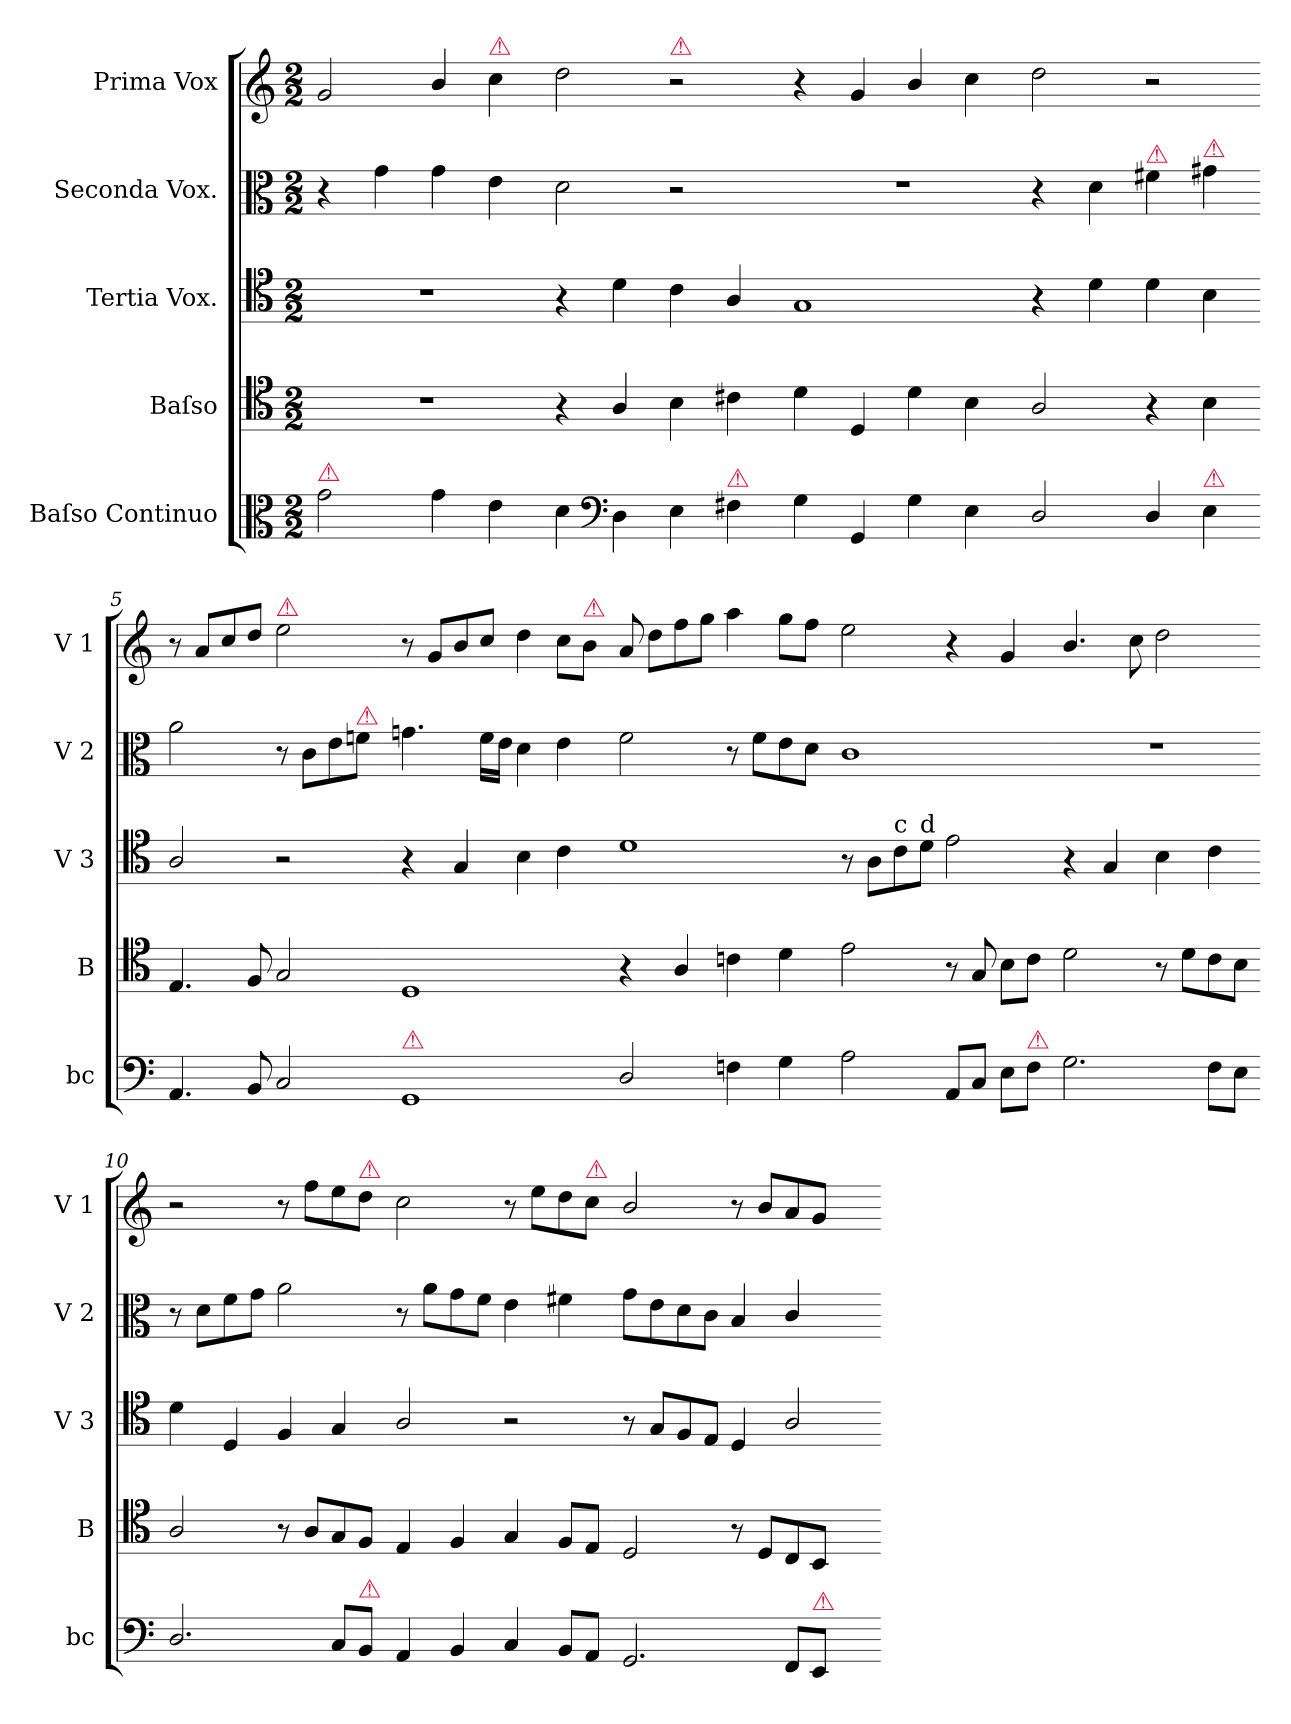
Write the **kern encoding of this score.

**kern	**kern	**kern	**kern	**kern
*part5	*part4	*part3	*part2	*part1
*staff5	*staff4	*staff3	*staff2	*staff1
*I"Baſso Continuo	*I"Baſso	*I"Tertia Vox.	*I"Seconda Vox.	*I"Prima Vox
*I'bc	*I'B	*I'V 3	*I'V 2	*I'V 1
*clefC3	*clefC4	*clefC4	*clefC3	*clefG2
*k[]	*k[]	*k[]	*k[]	*k[]
*M2/2	*M2/2	*M2/2	*M2/2	*M2/2
=1	=1	=1	=1	=1
!LO:TX:a:color=crimson:t=⚠	!	!	!	!
2g\	1r	1r	4r	2g/
.	.	.	4g\	.
4g\	.	.	4g\	4b/
!	!	!	!	!LO:TX:a:color=crimson:t=⚠
4e\	.	.	4e\	4cc\
=2-	=2-	=2-	=2-	=2-
4d\	4r	4r	2d\	2dd\
*clefF4	*	*	*	*
4D\	4A/	4d\	.	.
!	!	!	!	!LO:TX:a:color=crimson:t=⚠
4E\	4B\	4c\	2r	2r
!LO:TX:a:color=crimson:t=⚠	!	!	!	!
4F#X\	4c#X\	4A/	.	.
=3-	=3-	=3-	=3-	=3-
4G\	4d\	1G	1r	4r
4GG/	4D/	.	.	4g/
4G\	4d\	.	.	4b/
4E\	4B\	.	.	4cc\
=4-	=4-	=4-	=4-	=4-
2D/	2A/	4r	4r	2dd\
.	.	4d\	4d\	.
!	!	!	!LO:TX:a:color=crimson:t=⚠	!
4D/	4r	4d\	4f#X\	2r
!	!	!	!LO:TX:a:color=crimson:t=⚠	!
!LO:TX:a:color=crimson:t=⚠	!	!	!	!
4E\	4B\	4B\	4g#X\	.
=5-	=5-	=5-	=5-	=5-
4.AA/	4.E/	2A/	2a\	8r
.	.	.	.	8a/L
.	.	.	.	8cc/
8BB/	8F/	.	.	8dd/J
!	!	!	!	!LO:TX:a:color=crimson:t=⚠
2C/	2G/	2r	8r	2ee\
.	.	.	8c\L	.
.	.	.	8e\	.
!	!	!	!LO:TX:a:color=crimson:t=⚠	!
.	.	.	8fn\J	.
=6-	=6-	=6-	=6-	=6-
!LO:TX:a:color=crimson:t=⚠	!	!	!	!
1GG	1D	4r	4.gn\	8r
.	.	.	.	8g/L
.	.	4G/	.	8b/
.	.	.	16f\LL	8cc/J
.	.	.	16e\JJ	.
.	.	4B\	4d\	4dd\
.	.	4c\	4e\	8cc\L
!	!	!	!	!LO:TX:a:color=crimson:t=⚠
.	.	.	.	8b\J
=7-	=7-	=7-	=7-	=7-
2D/	4r	1d	2f\	8a/
.	.	.	.	8dd\L
.	4A/	.	.	8ff\
.	.	.	.	8gg\J
4Fn\	4cn\	.	8r	4aa\
.	.	.	8f\L	.
4G\	4d\	.	8e\	8gg\L
.	.	.	8d\J	8ff\J
=8-	=8-	=8-	=8-	=8-
2A\	2e\	8r	1c	2ee\
.	.	8A\L	.	.
!	!	!LO:TX:a:t=c	!	!
.	.	8c\	.	.
!	!	!LO:TX:a:t=d	!	!
.	.	8d\J	.	.
8AA/L	8r	2e\	.	4r
8C/J	8G/	.	.	.
8E\L	8B\L	.	.	4g/
!LO:TX:a:color=crimson:t=⚠	!	!	!	!
8F\J	8c\J	.	.	.
=9-	=9-	=9-	=9-	=9-
2.G\	2d\	4r	1r	4.b/
.	.	4G/	.	.
.	.	.	.	8cc\
.	8r	4B\	.	2dd\
.	8d\L	.	.	.
8F\L	8c\	4c\	.	.
8E\J	8B\J	.	.	.
=10-	=10-	=10-	=10-	=10-
2.D/	2A/	4d\	8r	2r
.	.	.	8d\L	.
.	.	4D/	8f\	.
.	.	.	8g\J	.
.	8r	4F/	2a\	8r
.	8A/L	.	.	8ff\L
8C/L	8G/	4G/	.	8ee\
!	!	!	!	!LO:TX:a:color=crimson:t=⚠
!LO:TX:a:color=crimson:t=⚠	!	!	!	!
8BB/J	8F/J	.	.	8dd\J
=11-	=11-	=11-	=11-	=11-
4AA/	4E/	2A/	8r	2cc\
.	.	.	8a\L	.
4BB/	4F/	.	8g\	.
.	.	.	8f\J	.
4C/	4G/	2r	4e\	8r
.	.	.	.	8ee\L
8BB/L	8F/L	.	4f#X\	8dd\
!	!	!	!	!LO:TX:a:color=crimson:t=⚠
8AA/J	8E/J	.	.	8cc\J
=12-	=12-	=12-	=12-	=12-
2.GG/	2D/	8r	8g\L	2b/
.	.	8G/L	8e\	.
.	.	8F/	8d\	.
.	.	8E/J	8c\J	.
.	8r	4D/	4B/	8r
.	8D/L	.	.	8b/L
8FF/L	8C/	2A/	4c/	8a/
!LO:TX:a:color=crimson:t=⚠	!	!	!	!
8EE/J	8BB/J	.	.	8g/J
4ryy	4ryy	.	4ryy	4ryy
=-	=-	=-	=-	=-
*-	*-	*-	*-	*-
